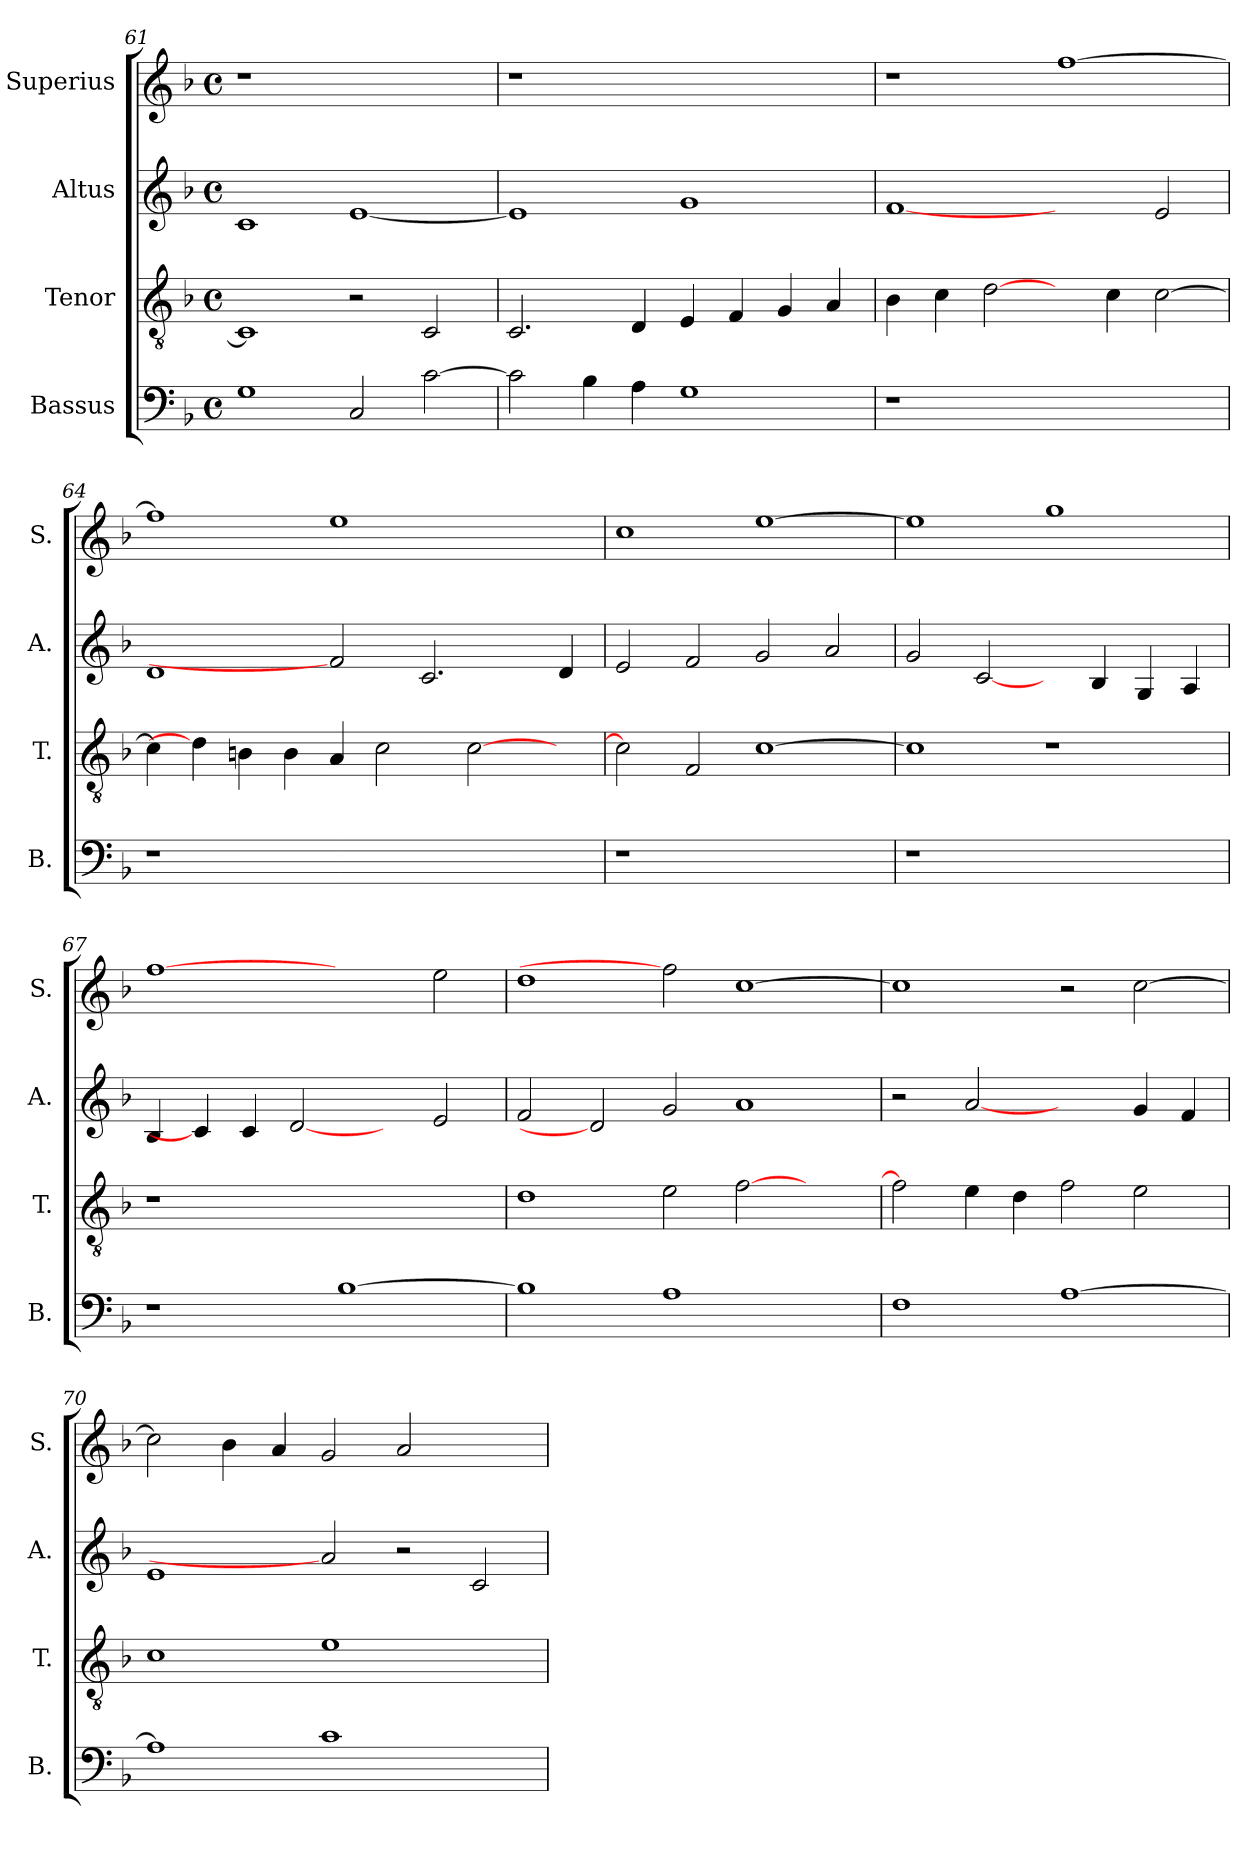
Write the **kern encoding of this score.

**kern	**kern	**kern	**kern
*part4	*part3	*part2	*part1
*staff4	*staff3	*staff2	*staff1
*I"Bassus	*I"Tenor	*I"Altus	*I"Superius
*I'B.	*I'T.	*I'A.	*I'S.
*clefF4	*clefGv2	*clefG2	*clefG2
*	*ITrd7c12	*	*
*k[b-]	*k[b-]	*k[b-]	*k[b-]
*F:	*F:	*F:	*F:
*M4/4	*M4/4	*M4/4	*M4/4
*met(c)	*met(c)	*met(c)	*met(c)
=61	=61	=61	=61
!	!	!	!LO:N:vis=1
1Gi	1CCi]	1ci	1r
2Ci/	2r	[<1ei	1ryy
[>2ci\	2CCi/	.	.
!!LO:PB:g=z
=62	=62	=62	=62
!	!	!	!LO:N:vis=1
2ci\]	2.CCi/	1ei]	1r
4B-i\	.	.	.
4Ai\	4DDi/	.	.
1Gi	4EEi/	1gi	1ryy
.	4FFi/	.	.
.	4GGi/	.	.
.	4AAi/	.	.
=63	=63	=63	=63
!LO:N:vis=1	!	!	!
1r	4BB-i\	[1fi	1r
.	4Ci\	.	.
.	[2Di\	.	.
1ryy	4ryy	2ryy	[>1ffi
.	4Ci\	.	.
.	[>2Ci\	2ei/	.
=64	=64	=64	=64
!LO:N:vis=1	!	!	!
1r	4Ci\]	1di	1ffi]
.	4Di\]	.	.
.	4BBni\	.	.
.	4BBi\	.	.
1.ryy	4AAi/	2fi]	1eei
.	2Ci\	.	.
.	.	2.ci/	.
.	[>2Ci\	.	.
.	.	.	2ryy
.	4ryy	4di/	.
=65	=65	=65	=65
!LO:N:vis=1	!	!	!
1r	2Ci\]	2ei/	1cci
.	2FFi/	2fi/	.
1ryy	[>1Ci	2gi/	[>1eei
.	.	2ai/	.
!!LO:LB:g=z
=66	=66	=66	=66
!LO:N:vis=1	!	!	!
1r	1Ci]	2gi/	1eei]
.	.	[2ci/	.
1ryy	1r	4ryy	1ggi
.	.	4B-i/	.
.	.	4Gi/	.
.	.	4Ai/	.
=67	=67	=67	=67
!	!LO:N:vis=1	!	!
1r	1r	4B-i/	[1ffi
.	.	4ci/]	.
.	.	4ci/	.
.	.	[2di	.
[>1B-i	1ryy	.	2ryy
.	.	4ryy	.
.	.	2ei/	2eei\
=68	=68	=68	=68
1B-i]	1Di	2fi/	1ddi
.	.	2di]	.
1Ai	2Ei\	2gi/	2ffi]
.	[>2Fi\	1ai	[>1cci
2ryy	2ryy	.	.
=69	=69	=69	=69
1Fi	2Fi\]	2r	1cci]
.	4Ei\	[2ai	.
.	4Di\	.	.
[>1Ai	2Fi\	2ryy	2r
.	2Ei\	4gi/	[>2cci\
.	.	4fi/	.
=70	=70	=70	=70
1Ai]	1Ci	1ei	2cci\]
.	.	.	4b-i\
.	.	.	4ai/
1ci	1Ei	2ai]	2gi/
.	.	2r	2ai/
2ryy	2ryy	2ci/	2ryy
=	=	=	=
*-	*-	*-	*-
